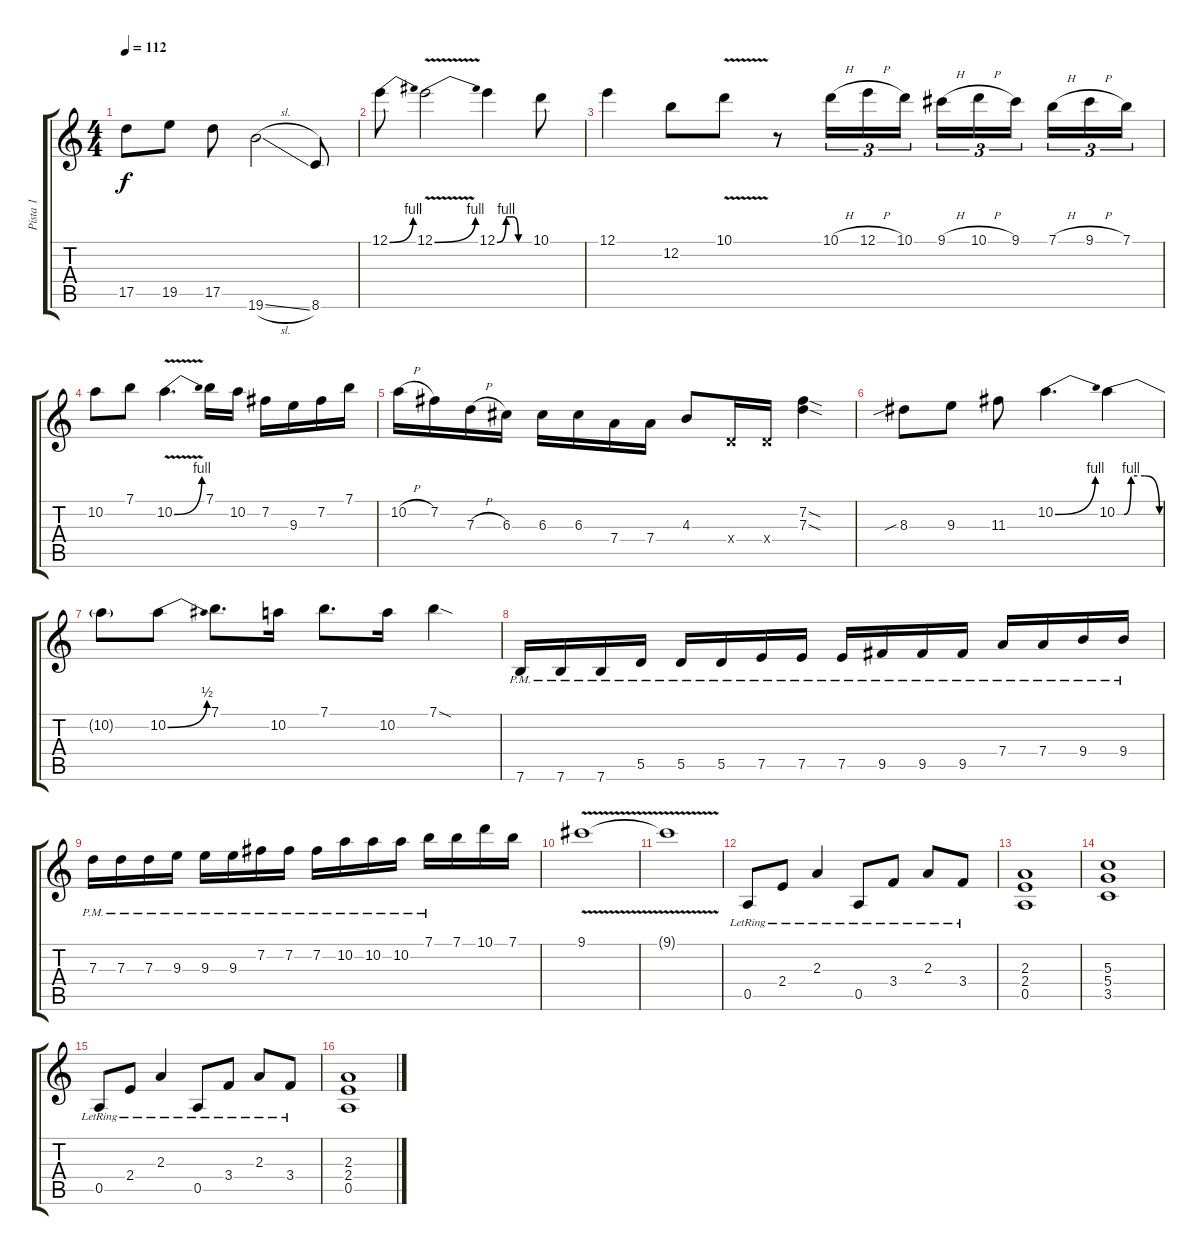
\track ("Pista 1" "Pista 1") {instrument electricguitarclean}
\staff {score tabs}
\tuning (E4 B3 G3 D3 A2 E2) {hide}
\ts (4 4)
\tempo 112
\clef g2
\ks c
17.5.8{dy f} 19.5.8 17.5.8 19.6{sl}.2 8.6.8 |
12.1{be (bend 0 0 60 4)}.8 12.1{be (bend 0 0 60 4) v}.2 12.1{be (custom 0 0 17 4 30 4 40 0 60 0)}.4 10.1.8 |
12.1.4 12.2.8 10.1{v}.8 r.8 10.1{h}.16{tu (3 2)} 12.1{h}.16{tu (3 2)} 10.1.16{tu (3 2)} 9.1{h}.16{tu (3 2)} 10.1{h}.16{tu (3 2)} 9.1.16{tu (3 2) beam splitsecondary} 7.1{h}.16{tu (3 2)} 9.1{h}.16{tu (3 2)} 7.1.16{tu (3 2)} |
10.2.8 7.1.8 10.2{be (bend 0 0 60 4) v}.4{d} 7.1.16 10.2.16 7.2.16 9.3.16 7.2.16 7.1.16 |
10.2{h}.16 7.2.16 7.3{h}.16 6.3.16 6.3.16 6.3.16 7.4.16 7.4.16 4.3.8 0.4{x}.16 0.4{x}.16 (7.2{sod} 7.3{sod}).4 |
8.3{sib}.8 9.3.8 11.3.8 10.2{be (bend 0 0 60 4)}.4{d} 10.2{be (custom 0 0 10 0 20 4 39 4 60 0)}.4 |
10.2{t}.8 10.2{be (bend 0 0 60 2)}.8 7.1.8{d} 10.2.16 7.1.8{d} 10.2.16 7.1{sod}.4 |
7.6{pm}.16 7.6{pm}.16 7.6{pm}.16 5.5{pm}.16 5.5{pm}.16 5.5{pm}.16 7.5{pm}.16 7.5{pm}.16 7.5{pm}.16 9.5{pm}.16 9.5{pm}.16 9.5{pm}.16 7.4{pm}.16 7.4{pm}.16 9.4{pm}.16 9.4{pm}.16 |
7.3{pm}.16 7.3{pm}.16 7.3{pm}.16 9.3{pm}.16 9.3{pm}.16 9.3{pm}.16 7.2{pm}.16 7.2{pm}.16 7.2{pm}.16 10.2{pm}.16 10.2{pm}.16 10.2{pm}.16 7.1{pm}.16 7.1.16 10.1.16 7.1.16 |
9.1{v}.1 |
9.1{t}.1 |
0.5{lr}.8{volume 13 instrument electricguitarclean} 2.4{lr}.8 2.3{lr}.4 0.5{lr}.8 3.4{lr}.8 2.3{lr}.8 3.4{lr}.8 |
(2.3 2.4 0.5).1 |
(5.3 5.4 3.5).1 |
0.5{lr}.8{volume 13 instrument electricguitarclean} 2.4{lr}.8 2.3{lr}.4 0.5{lr}.8 3.4{lr}.8 2.3{lr}.8 3.4{lr}.8 |
(2.3 2.4 0.5).1
